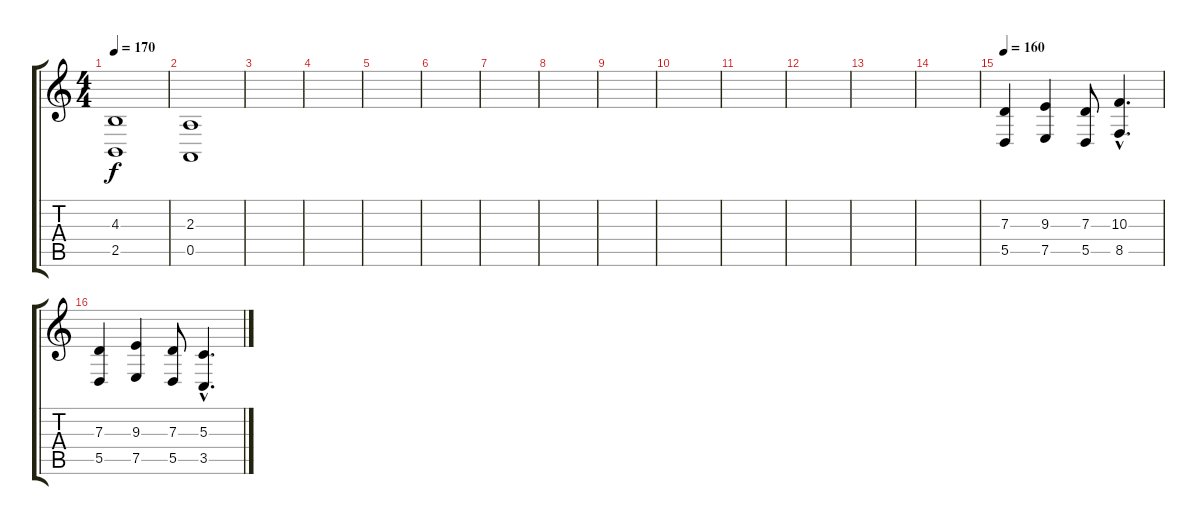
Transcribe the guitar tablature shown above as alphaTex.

\track "" {instrument synthvoice}
\staff {score tabs}
\tuning (E4 B3 G3 D3 A2 E2) {hide}
\ts (4 4)
\tempo 170
\clef g2
\ks c
(4.3 2.5).1{dy f} |
(2.3 0.5).1 |
|
|
|
|
|
|
|
|
|
|
|
|
\tempo 160
(7.3 5.5).4{volume 16 balance 8 instrument synthstrings1} (9.3 7.5).4 (7.3 5.5).8 (10.3{hac} 8.5{hac}).4{d} |
(7.3 5.5).4 (9.3 7.5).4 (7.3 5.5).8 (5.3{hac} 3.5{hac}).4{d}
